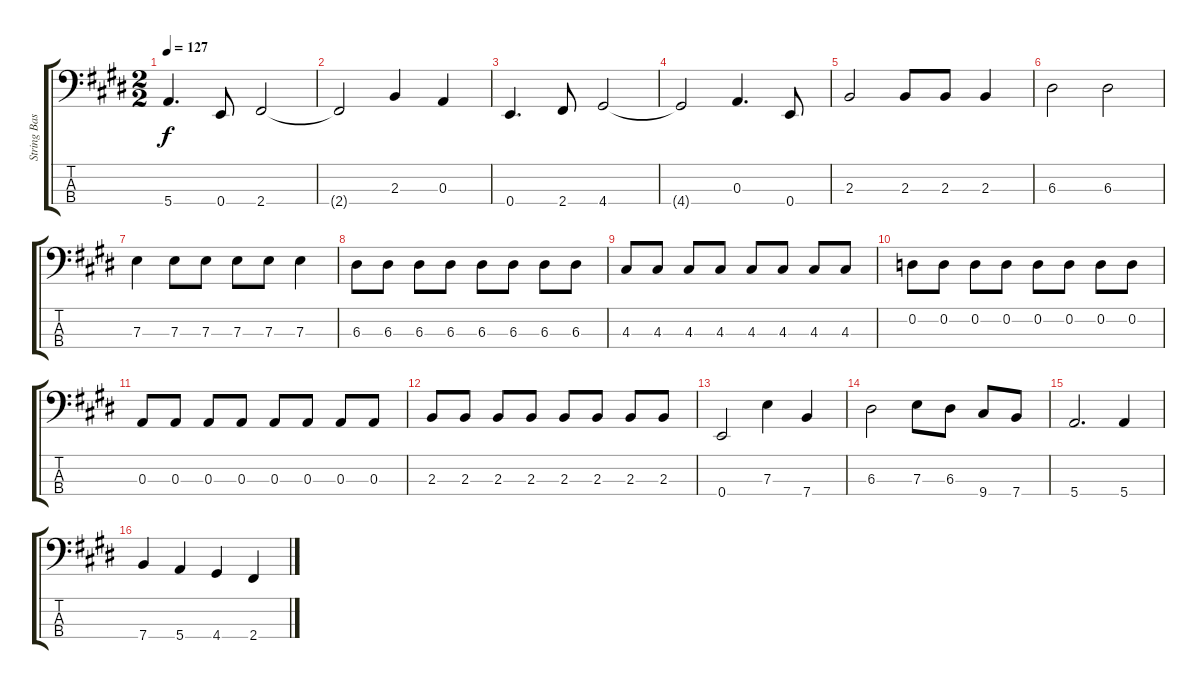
\track ("String Bass" "String Bas") {instrument contrabass}
\staff {score tabs}
\tuning (G2 D2 A1 E1) {hide}
\ts (2 2)
\tempo 127
\clef f4
\ks e
5.4.4{d dy f} 0.4.8 2.4.2 |
2.4{t}.2 2.3.4 0.3.4 |
0.4.4{d} 2.4.8 4.4.2 |
4.4{t}.2 0.3.4{d} 0.4.8 |
2.3.2 2.3.8 2.3.8 2.3.4 |
6.3.2 6.3.2 |
7.3.4 7.3.8 7.3.8 7.3.8 7.3.8 7.3.4 |
6.3.8 6.3.8 6.3.8 6.3.8 6.3.8 6.3.8 6.3.8 6.3.8 |
4.3.8 4.3.8 4.3.8 4.3.8 4.3.8 4.3.8 4.3.8 4.3.8 |
0.2.8 0.2.8 0.2.8 0.2.8 0.2.8 0.2.8 0.2.8 0.2.8 |
0.3.8 0.3.8 0.3.8 0.3.8 0.3.8 0.3.8 0.3.8 0.3.8 |
2.3.8 2.3.8 2.3.8 2.3.8 2.3.8 2.3.8 2.3.8 2.3.8 |
0.4.2 7.3.4 7.4.4 |
6.3.2 7.3.8 6.3.8 9.4.8 7.4.8 |
5.4.2{d} 5.4.4 |
7.4.4 5.4.4 4.4.4 2.4.4
